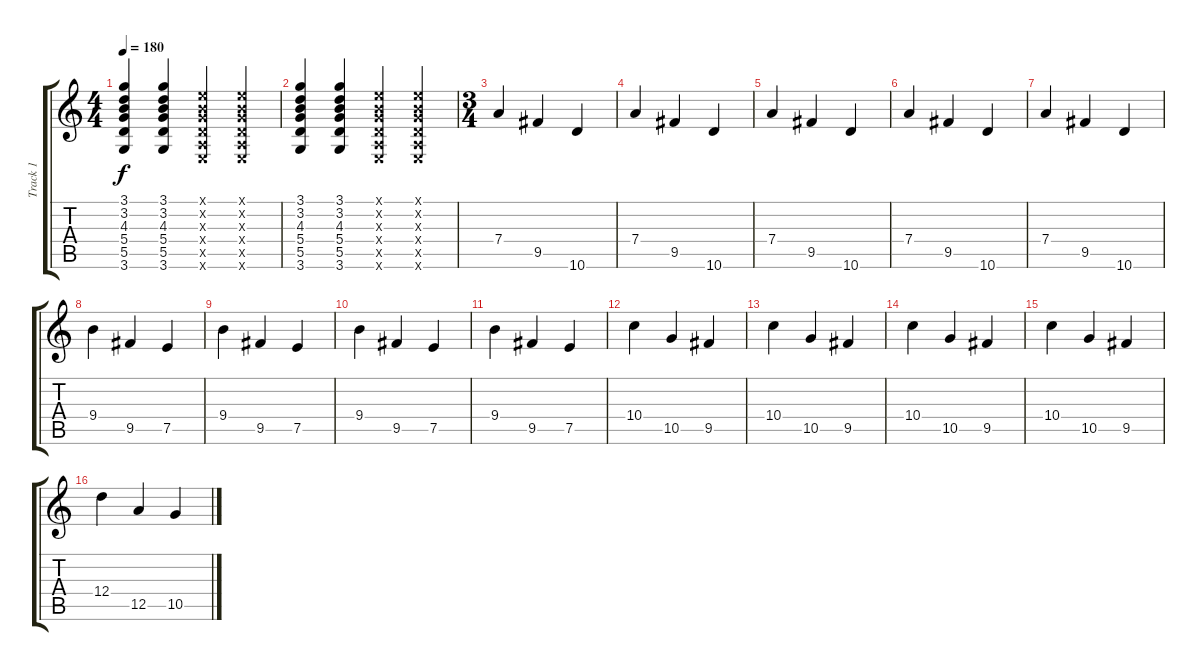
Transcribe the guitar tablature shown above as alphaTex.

\track ("Track 1" "Track 1") {instrument electricguitarjazz}
\staff {score tabs}
\tuning (E4 B3 G3 D3 A2 E2) {hide}
\ts (4 4)
\tempo 180
\clef g2
\ks c
(3.1 3.2 4.3 5.4 5.5 3.6).4{dy f} (3.1 3.2 4.3 5.4 5.5 3.6).4 (0.1{x} 0.2{x} 0.3{x} 0.4{x} 0.5{x} 0.6{x}).4 (0.1{x} 0.2{x} 0.3{x} 0.4{x} 0.5{x} 0.6{x}).4 |
(3.1 3.2 4.3 5.4 5.5 3.6).4 (3.1 3.2 4.3 5.4 5.5 3.6).4 (0.1{x} 0.2{x} 0.3{x} 0.4{x} 0.5{x} 0.6{x}).4 (0.1{x} 0.2{x} 0.3{x} 0.4{x} 0.5{x} 0.6{x}).4 |
\ts (3 4)
7.4.4 9.5.4 10.6.4 |
7.4.4 9.5.4 10.6.4 |
7.4.4 9.5.4 10.6.4 |
7.4.4 9.5.4 10.6.4 |
7.4.4 9.5.4 10.6.4 |
9.4.4 9.5.4 7.5.4 |
9.4.4 9.5.4 7.5.4 |
9.4.4 9.5.4 7.5.4 |
9.4.4 9.5.4 7.5.4 |
10.4.4 10.5.4 9.5.4 |
10.4.4 10.5.4 9.5.4 |
10.4.4 10.5.4 9.5.4 |
10.4.4 10.5.4 9.5.4 |
12.4.4 12.5.4 10.5.4
